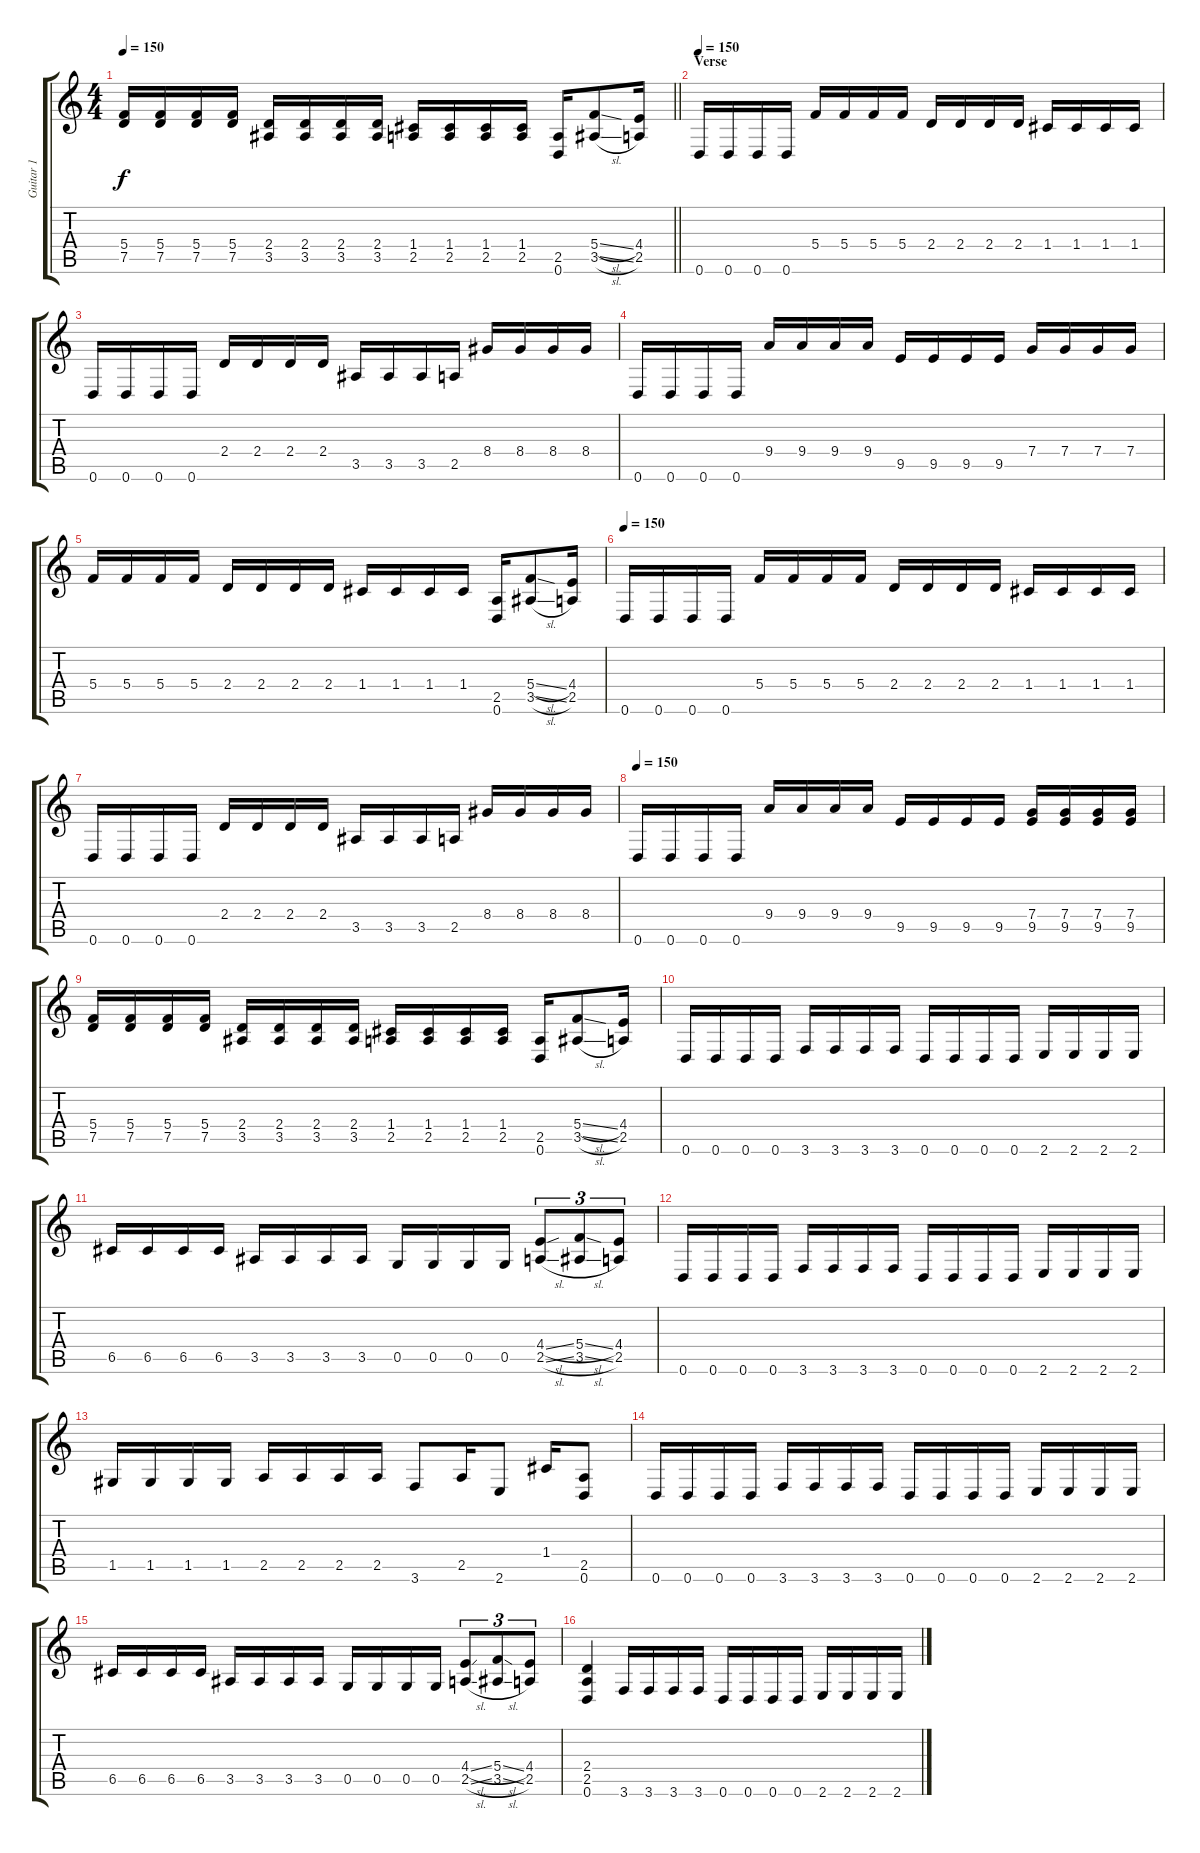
\track ("Guitar 1" "Guitar 1") {instrument distortionguitar}
\staff {score tabs}
\tuning (D4 A3 F3 C3 G2 D2) {hide}
\ts (4 4)
\tempo 150
\clef g2
\barLineRight lightlight
\ks c
(5.4 7.5).16{dy f} (5.4 7.5).16 (5.4 7.5).16 (5.4 7.5).16 (2.4 3.5).16 (2.4 3.5).16 (2.4 3.5).16 (2.4 3.5).16 (1.4 2.5).16 (1.4 2.5).16 (1.4 2.5).16 (1.4 2.5).16 (2.5 0.6).16 (5.4{sl} 3.5{sl}).8 (4.4 2.5).16 |
\section ("" "Verse")
\tempo 150
0.6.16 0.6.16 0.6.16 0.6.16 5.4.16 5.4.16 5.4.16 5.4.16 2.4.16 2.4.16 2.4.16 2.4.16 1.4.16 1.4.16 1.4.16 1.4.16 |
0.6.16 0.6.16 0.6.16 0.6.16 2.4.16 2.4.16 2.4.16 2.4.16 3.5.16 3.5.16 3.5.16 2.5.16 8.4.16 8.4.16 8.4.16 8.4.16 |
0.6.16 0.6.16 0.6.16 0.6.16 9.4.16 9.4.16 9.4.16 9.4.16 9.5.16 9.5.16 9.5.16 9.5.16 7.4.16 7.4.16 7.4.16 7.4.16 |
5.4.16 5.4.16 5.4.16 5.4.16 2.4.16 2.4.16 2.4.16 2.4.16 1.4.16 1.4.16 1.4.16 1.4.16 (2.5 0.6).16 (5.4{sl} 3.5{sl}).8 (4.4 2.5).16 |
\tempo 150
0.6.16 0.6.16 0.6.16 0.6.16 5.4.16 5.4.16 5.4.16 5.4.16 2.4.16 2.4.16 2.4.16 2.4.16 1.4.16 1.4.16 1.4.16 1.4.16 |
0.6.16 0.6.16 0.6.16 0.6.16 2.4.16 2.4.16 2.4.16 2.4.16 3.5.16 3.5.16 3.5.16 2.5.16 8.4.16 8.4.16 8.4.16 8.4.16 |
\tempo 150
0.6.16 0.6.16 0.6.16 0.6.16 9.4.16 9.4.16 9.4.16 9.4.16 9.5.16 9.5.16 9.5.16 9.5.16 (7.4 9.5).16 (7.4 9.5).16 (7.4 9.5).16 (7.4 9.5).16 |
(5.4 7.5).16 (5.4 7.5).16 (5.4 7.5).16 (5.4 7.5).16 (2.4 3.5).16 (2.4 3.5).16 (2.4 3.5).16 (2.4 3.5).16 (1.4 2.5).16 (1.4 2.5).16 (1.4 2.5).16 (1.4 2.5).16 (2.5 0.6).16 (5.4{sl} 3.5{sl}).8 (4.4 2.5).16 |
0.6.16 0.6.16 0.6.16 0.6.16 3.6.16 3.6.16 3.6.16 3.6.16 0.6.16 0.6.16 0.6.16 0.6.16 2.6.16 2.6.16 2.6.16 2.6.16 |
6.5.16 6.5.16 6.5.16 6.5.16 3.5.16 3.5.16 3.5.16 3.5.16 0.5.16 0.5.16 0.5.16 0.5.16 (4.4{sl} 2.5{sl}).8{tu (3 2)} (5.4{sl} 3.5{sl}).8{tu (3 2)} (4.4 2.5).8{tu (3 2)} |
0.6.16 0.6.16 0.6.16 0.6.16 3.6.16 3.6.16 3.6.16 3.6.16 0.6.16 0.6.16 0.6.16 0.6.16 2.6.16 2.6.16 2.6.16 2.6.16 |
1.5.16 1.5.16 1.5.16 1.5.16 2.5.16 2.5.16 2.5.16 2.5.16 3.6.8 2.5.16 2.6.8 1.4.16 (2.5 0.6).8 |
0.6.16 0.6.16 0.6.16 0.6.16 3.6.16 3.6.16 3.6.16 3.6.16 0.6.16 0.6.16 0.6.16 0.6.16 2.6.16 2.6.16 2.6.16 2.6.16 |
6.5.16 6.5.16 6.5.16 6.5.16 3.5.16 3.5.16 3.5.16 3.5.16 0.5.16 0.5.16 0.5.16 0.5.16 (4.4{sl} 2.5{sl}).8{tu (3 2)} (5.4{sl} 3.5{sl}).8{tu (3 2)} (4.4 2.5).8{tu (3 2)} |
(2.4 2.5 0.6).4 3.6.16 3.6.16 3.6.16 3.6.16 0.6.16 0.6.16 0.6.16 0.6.16 2.6.16 2.6.16 2.6.16 2.6.16
